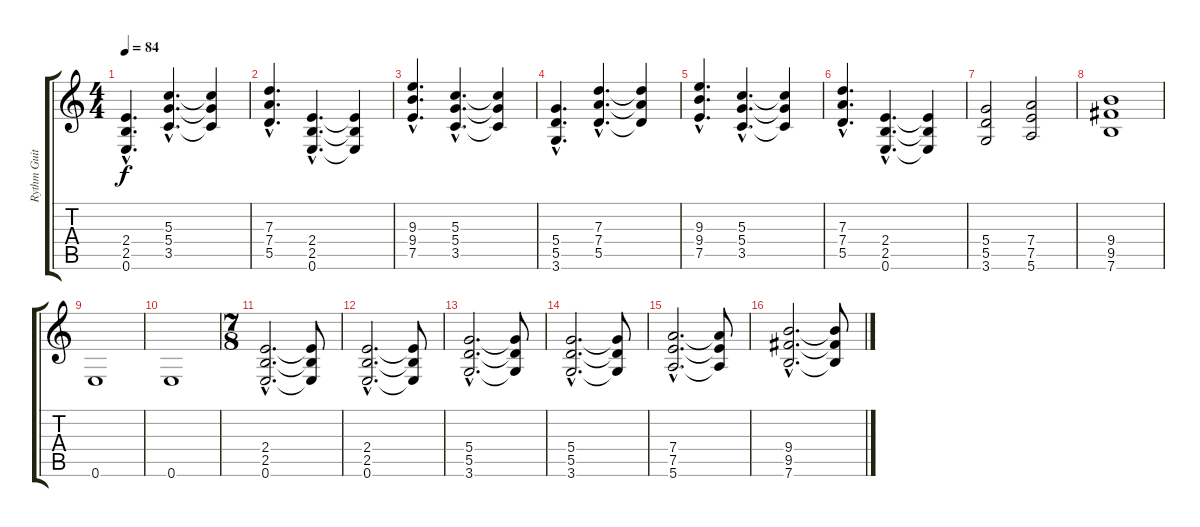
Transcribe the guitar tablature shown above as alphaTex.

\track ("Rythm Guitar" "Rythm Guit") {instrument distortionguitar}
\staff {score tabs}
\tuning (E4 B3 G3 D3 A2 E2) {hide}
\ts (4 4)
\tempo 84
\clef g2
\ks c
(2.4{hac} 2.5{hac} 0.6{hac}).4{d dy f} (5.3{hac} 5.4{hac} 3.5{hac}).4{d} (5.3{t} 5.4{t} 3.5{t}).4 |
(7.3{hac} 7.4{hac} 5.5{hac}).4{d} (2.4{hac} 2.5{hac} 0.6{hac}).4{d} (2.4{t} 2.5{t} 0.6{t}).4 |
(9.3{hac} 9.4{hac} 7.5{hac}).4{d} (5.3{hac} 5.4{hac} 3.5{hac}).4{d} (5.3{t} 5.4{t} 3.5{t}).4 |
(5.4{hac} 5.5{hac} 3.6{hac}).4{d} (7.3{hac} 7.4{hac} 5.5{hac}).4{d} (7.3{t} 7.4{t} 5.5{t}).4 |
(9.3{hac} 9.4{hac} 7.5{hac}).4{d} (5.3{hac} 5.4{hac} 3.5{hac}).4{d} (5.3{t} 5.4{t} 3.5{t}).4 |
(7.3{hac} 7.4{hac} 5.5{hac}).4{d} (2.4{hac} 2.5{hac} 0.6{hac}).4{d} (2.4{t} 2.5{t} 0.6{t}).4 |
(5.4 5.5 3.6).2 (7.4 7.5 5.6).2 |
(9.4 9.5 7.6).1 |
0.6.1 |
0.6.1 |
\ts (7 8)
(2.4{hac} 2.5{hac} 0.6{hac}).2{d} (2.4{t} 2.5{t} 0.6{t}).8 |
(2.4{hac} 2.5{hac} 0.6{hac}).2{d} (2.4{t} 2.5{t} 0.6{t}).8 |
(5.4{hac} 5.5{hac} 3.6{hac}).2{d} (5.4{t} 5.5{t} 3.6{t}).8 |
(5.4{hac} 5.5{hac} 3.6{hac}).2{d} (5.4{t} 5.5{t} 3.6{t}).8 |
(7.4{hac} 7.5{hac} 5.6{hac}).2{d} (7.4{t} 7.5{t} 5.6{t}).8 |
(9.4{hac} 9.5{hac} 7.6{hac}).2{d} (9.4{t} 9.5{t} 7.6{t}).8
